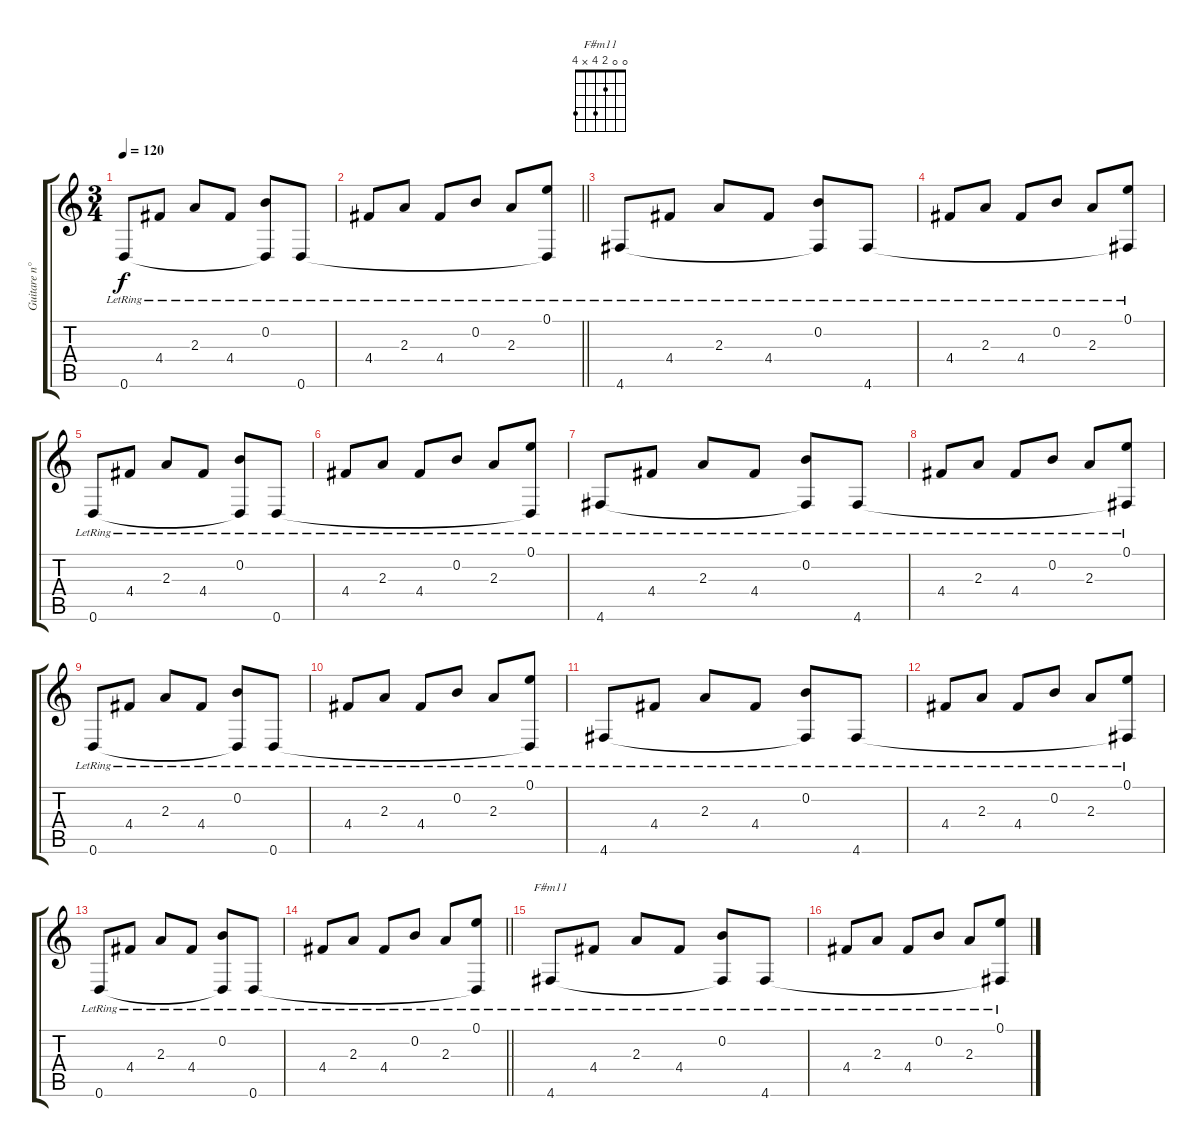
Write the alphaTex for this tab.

\track ("Guitare n°1" "Guitare n°") {instrument electricguitarjazz}
\staff {score tabs}
\tuning (E4 B3 G3 D3 A2 D2) {hide}
\chord ("F#m11" 0 0 2 4 x 4)
\ts (3 4)
\tempo 120
\clef g2
\ks c
0.6{lr}.8{dy f} 4.4{lr}.8 2.3{lr}.8 4.4{lr}.8 (0.2{lr} 0.6{t}).8 0.6{lr}.8 |
\barLineRight lightlight
4.4{lr}.8 2.3{lr}.8 4.4{lr}.8 0.2{lr}.8 2.3{lr}.8 (0.1{lr} 0.6{t}).8 |
4.6{lr}.8 4.4{lr}.8 2.3{lr}.8 4.4{lr}.8 (0.2{lr} 4.6{t}).8 4.6{lr}.8 |
4.4{lr}.8 2.3{lr}.8 4.4{lr}.8 0.2{lr}.8 2.3{lr}.8 (0.1{lr} 4.6{t}).8 |
0.6{lr}.8 4.4{lr}.8 2.3{lr}.8 4.4{lr}.8 (0.2{lr} 0.6{t}).8 0.6{lr}.8 |
4.4{lr}.8 2.3{lr}.8 4.4{lr}.8 0.2{lr}.8 2.3{lr}.8 (0.1{lr} 0.6{t}).8 |
4.6{lr}.8 4.4{lr}.8 2.3{lr}.8 4.4{lr}.8 (0.2{lr} 4.6{t}).8 4.6{lr}.8 |
4.4{lr}.8 2.3{lr}.8 4.4{lr}.8 0.2{lr}.8 2.3{lr}.8 (0.1{lr} 4.6{t}).8 |
0.6{lr}.8 4.4{lr}.8 2.3{lr}.8 4.4{lr}.8 (0.2{lr} 0.6{t}).8 0.6{lr}.8 |
4.4{lr}.8 2.3{lr}.8 4.4{lr}.8 0.2{lr}.8 2.3{lr}.8 (0.1{lr} 0.6{t}).8 |
4.6{lr}.8 4.4{lr}.8 2.3{lr}.8 4.4{lr}.8 (0.2{lr} 4.6{t}).8 4.6{lr}.8 |
4.4{lr}.8 2.3{lr}.8 4.4{lr}.8 0.2{lr}.8 2.3{lr}.8 (0.1{lr} 4.6{t}).8 |
0.6{lr}.8 4.4{lr}.8 2.3{lr}.8 4.4{lr}.8 (0.2{lr} 0.6{t}).8 0.6{lr}.8 |
\barLineRight lightlight
4.4{lr}.8 2.3{lr}.8 4.4{lr}.8 0.2{lr}.8 2.3{lr}.8 (0.1{lr} 0.6{t}).8 |
4.6{lr}.8{ch "F#m11"} 4.4{lr}.8 2.3{lr}.8 4.4{lr}.8 (0.2{lr} 4.6{t}).8 4.6{lr}.8 |
4.4{lr}.8 2.3{lr}.8 4.4{lr}.8 0.2{lr}.8 2.3{lr}.8 (0.1{lr} 4.6{t}).8
